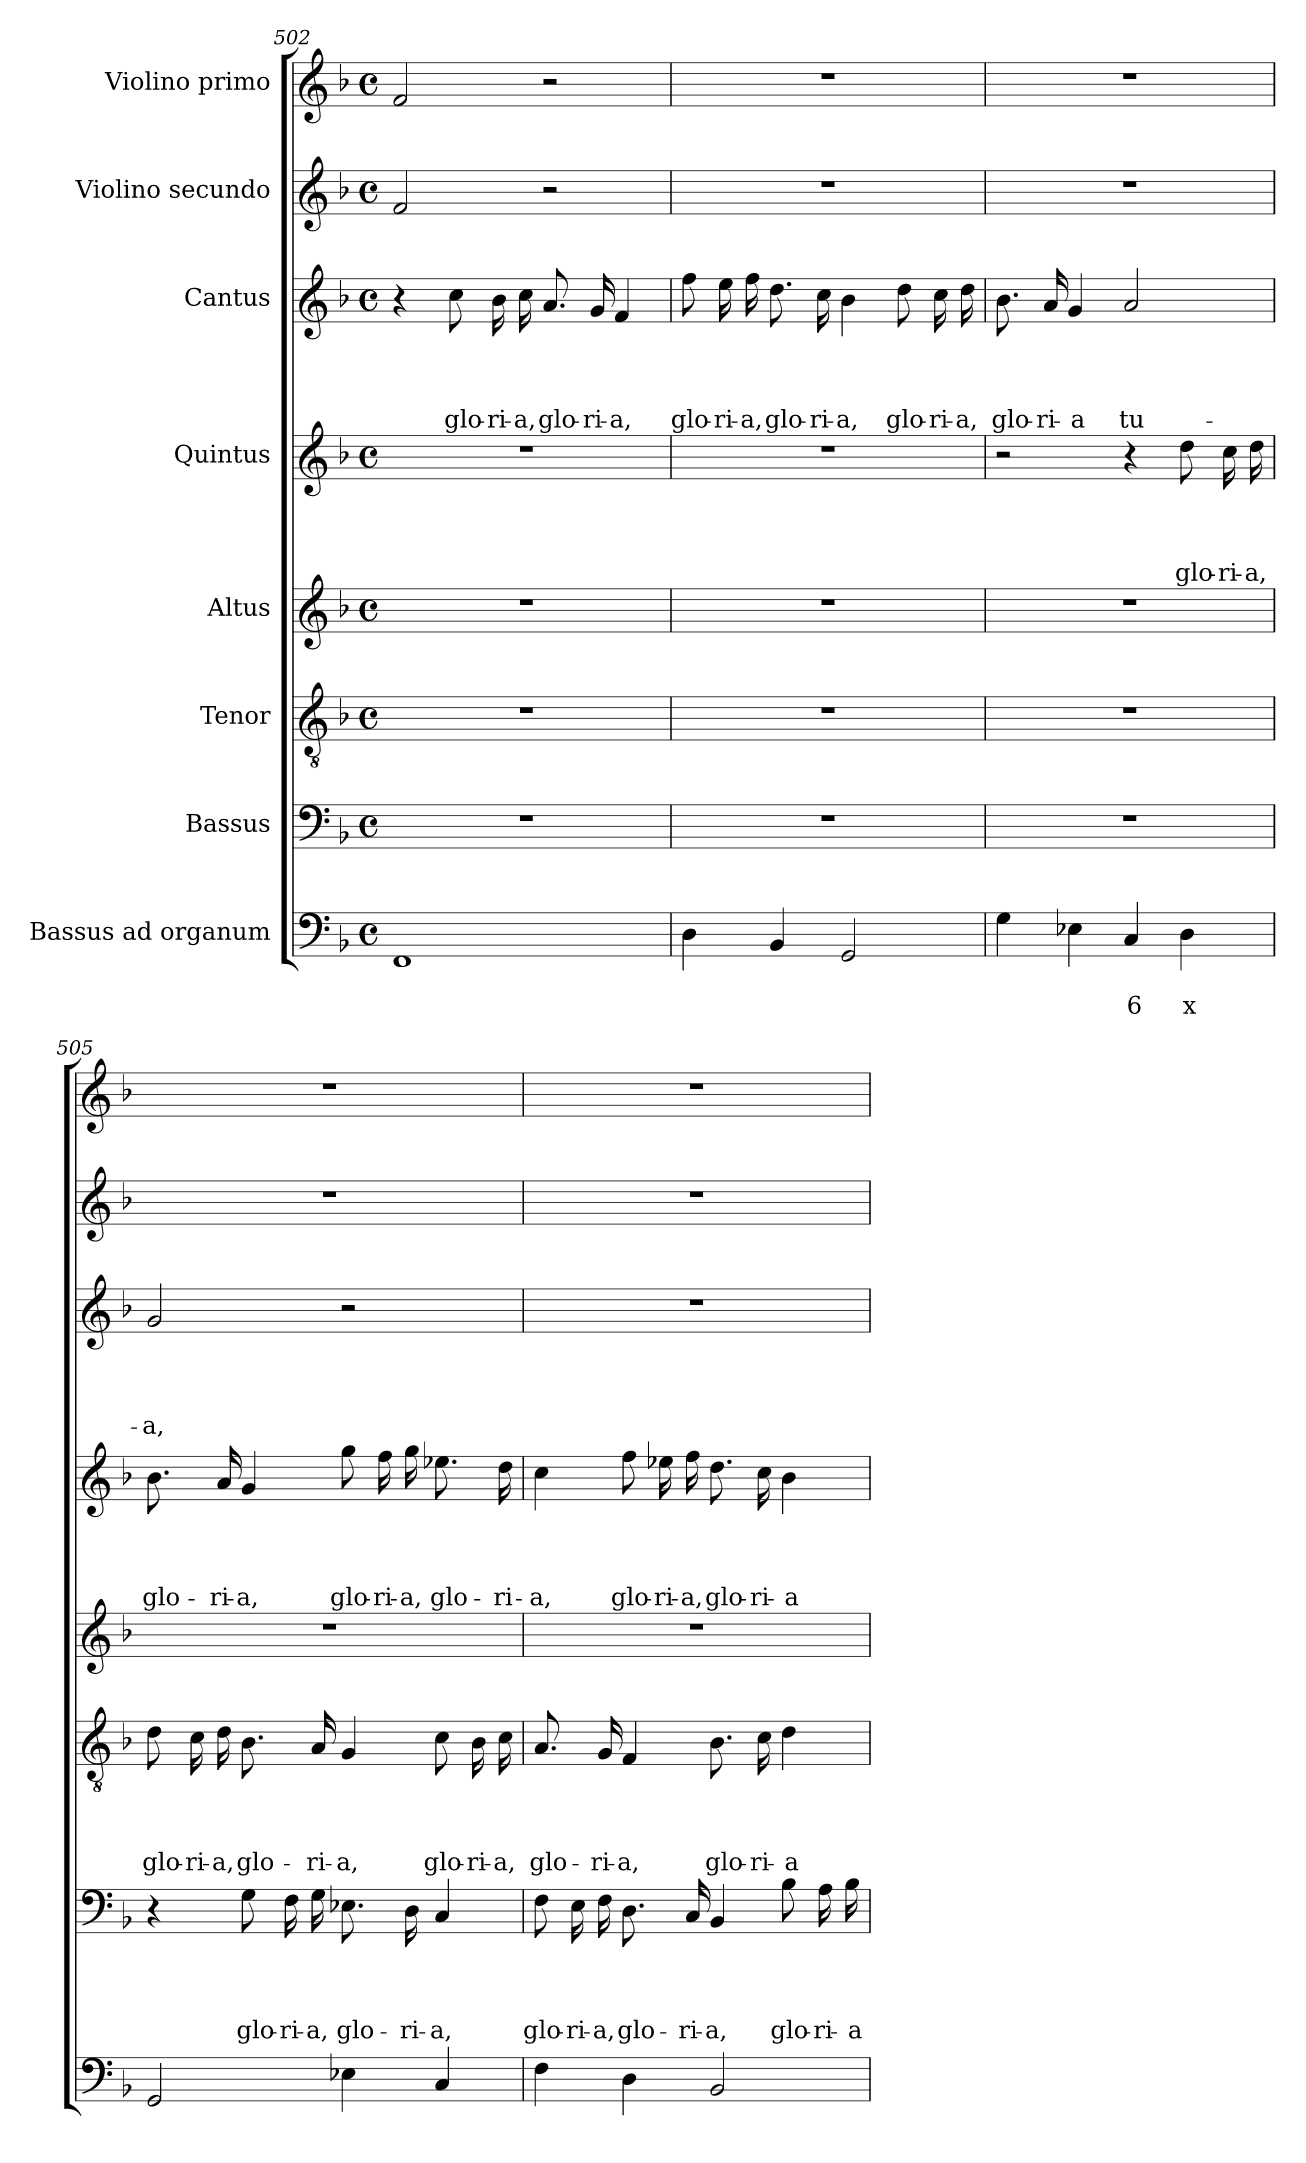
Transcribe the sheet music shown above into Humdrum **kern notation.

**kern	**text	**text	**kern	**text	**text	**text	**text	**kern	**text	**text	**text	**text	**kern	**kern	**text	**text	**text	**text	**kern	**text	**text	**text	**text	**kern	**kern
*part8	*part8	*part8	*part7	*part7	*part7	*part7	*part7	*part6	*part6	*part6	*part6	*part6	*part5	*part4	*part4	*part4	*part4	*part4	*part3	*part3	*part3	*part3	*part3	*part2	*part1
*staff8	*staff8	*staff8	*staff7	*staff7	*staff7	*staff7	*staff7	*staff6	*staff6	*staff6	*staff6	*staff6	*staff5	*staff4	*staff4	*staff4	*staff4	*staff4	*staff3	*staff3	*staff3	*staff3	*staff3	*staff2	*staff1
*I"Bassus ad  organum	*	*	*I"Bassus	*	*	*	*	*I"Tenor	*	*	*	*	*I"Altus	*I"Quintus	*	*	*	*	*I"Cantus	*	*	*	*	*I"Violino secundo	*I"Violino primo
*clefF4	*	*	*clefF4	*	*	*	*	*clefGv2	*	*	*	*	*clefG2	*clefG2	*	*	*	*	*clefG2	*	*	*	*	*clefG2	*clefG2
*k[b-]	*	*	*k[b-]	*	*	*	*	*k[b-]	*	*	*	*	*k[b-]	*k[b-]	*	*	*	*	*k[b-]	*	*	*	*	*k[b-]	*k[b-]
*F:	*	*	*F:	*	*	*	*	*F:	*	*	*	*	*F:	*F:	*	*	*	*	*F:	*	*	*	*	*F:	*F:
*M4/4	*	*	*M4/4	*	*	*	*	*M4/4	*	*	*	*	*M4/4	*M4/4	*	*	*	*	*M4/4	*	*	*	*	*M4/4	*M4/4
*met(c)	*	*	*met(c)	*	*	*	*	*met(c)	*	*	*	*	*met(c)	*met(c)	*	*	*	*	*met(c)	*	*	*	*	*met(c)	*met(c)
=502	=502	=502	=502	=502	=502	=502	=502	=502	=502	=502	=502	=502	=502	=502	=502	=502	=502	=502	=502	=502	=502	=502	=502	=502	=502
1FF	.	.	1r	.	.	.	.	1r	.	.	.	.	1r	1r	.	.	.	.	4r	.	.	.	.	2f/	2f/
!	!	!	!	!	!	!	!	!	!	!	!	!	!	!	!	!	!	!	!	!	!	!	!LO:LY:b	!	!
.	.	.	.	.	.	.	.	.	.	.	.	.	.	.	.	.	.	.	8cc\	.	.	.	glo-	.	.
!	!	!	!	!	!	!	!	!	!	!	!	!	!	!	!	!	!	!	!	!	!	!	!LO:LY:b	!	!
.	.	.	.	.	.	.	.	.	.	.	.	.	.	.	.	.	.	.	16b-\	.	.	.	-ri-	.	.
!	!	!	!	!	!	!	!	!	!	!	!	!	!	!	!	!	!	!	!	!	!	!	!LO:LY:b	!	!
.	.	.	.	.	.	.	.	.	.	.	.	.	.	.	.	.	.	.	16cc\	.	.	.	-a,	.	.
!	!	!	!	!	!	!	!	!	!	!	!	!	!	!	!	!	!	!	!	!	!	!	!LO:LY:b	!	!
.	.	.	.	.	.	.	.	.	.	.	.	.	.	.	.	.	.	.	8.a/	.	.	.	glo-	2r	2r
!	!	!	!	!	!	!	!	!	!	!	!	!	!	!	!	!	!	!	!	!	!	!	!LO:LY:b	!	!
.	.	.	.	.	.	.	.	.	.	.	.	.	.	.	.	.	.	.	16g/	.	.	.	-ri-	.	.
!	!	!	!	!	!	!	!	!	!	!	!	!	!	!	!	!	!	!	!	!	!	!	!LO:LY:b	!	!
.	.	.	.	.	.	.	.	.	.	.	.	.	.	.	.	.	.	.	4f/	.	.	.	-a,	.	.
=503	=503	=503	=503	=503	=503	=503	=503	=503	=503	=503	=503	=503	=503	=503	=503	=503	=503	=503	=503	=503	=503	=503	=503	=503	=503
!	!	!	!	!	!	!	!	!	!	!	!	!	!	!	!	!	!	!	!	!	!	!	!LO:LY:b	!	!
4D\	.	.	1r	.	.	.	.	1r	.	.	.	.	1r	1r	.	.	.	.	8ff\	.	.	.	glo-	1r	1r
!	!	!	!	!	!	!	!	!	!	!	!	!	!	!	!	!	!	!	!	!	!	!	!LO:LY:b	!	!
.	.	.	.	.	.	.	.	.	.	.	.	.	.	.	.	.	.	.	16ee\	.	.	.	-ri-	.	.
!	!	!	!	!	!	!	!	!	!	!	!	!	!	!	!	!	!	!	!	!	!	!	!LO:LY:b	!	!
.	.	.	.	.	.	.	.	.	.	.	.	.	.	.	.	.	.	.	16ff\	.	.	.	-a,	.	.
!	!	!	!	!	!	!	!	!	!	!	!	!	!	!	!	!	!	!	!	!	!	!	!LO:LY:b	!	!
4BB-/	.	.	.	.	.	.	.	.	.	.	.	.	.	.	.	.	.	.	8.dd\	.	.	.	glo-	.	.
!	!	!	!	!	!	!	!	!	!	!	!	!	!	!	!	!	!	!	!	!	!	!	!LO:LY:b	!	!
.	.	.	.	.	.	.	.	.	.	.	.	.	.	.	.	.	.	.	16cc\	.	.	.	-ri-	.	.
!	!	!	!	!	!	!	!	!	!	!	!	!	!	!	!	!	!	!	!	!	!	!	!LO:LY:b	!	!
2GG/	.	.	.	.	.	.	.	.	.	.	.	.	.	.	.	.	.	.	4b-\	.	.	.	-a,	.	.
!	!	!	!	!	!	!	!	!	!	!	!	!	!	!	!	!	!	!	!	!	!	!	!LO:LY:b	!	!
.	.	.	.	.	.	.	.	.	.	.	.	.	.	.	.	.	.	.	8dd\	.	.	.	glo-	.	.
!	!	!	!	!	!	!	!	!	!	!	!	!	!	!	!	!	!	!	!	!	!	!	!LO:LY:b	!	!
.	.	.	.	.	.	.	.	.	.	.	.	.	.	.	.	.	.	.	16cc\	.	.	.	-ri-	.	.
!	!	!	!	!	!	!	!	!	!	!	!	!	!	!	!	!	!	!	!	!	!	!	!LO:LY:b	!	!
.	.	.	.	.	.	.	.	.	.	.	.	.	.	.	.	.	.	.	16dd\	.	.	.	-a,	.	.
=504	=504	=504	=504	=504	=504	=504	=504	=504	=504	=504	=504	=504	=504	=504	=504	=504	=504	=504	=504	=504	=504	=504	=504	=504	=504
!	!	!	!	!	!	!	!	!	!	!	!	!	!	!	!	!	!	!	!	!	!	!	!LO:LY:b	!	!
4G\	.	.	1r	.	.	.	.	1r	.	.	.	.	1r	2r	.	.	.	.	8.b-\	.	.	.	glo-	1r	1r
!	!	!	!	!	!	!	!	!	!	!	!	!	!	!	!	!	!	!	!	!	!	!	!LO:LY:b	!	!
.	.	.	.	.	.	.	.	.	.	.	.	.	.	.	.	.	.	.	16a/	.	.	.	-ri-	.	.
!	!	!	!	!	!	!	!	!	!	!	!	!	!	!	!	!	!	!	!	!	!	!	!LO:LY:b	!	!
4E-X\	.	.	.	.	.	.	.	.	.	.	.	.	.	.	.	.	.	.	4g/	.	.	.	-a	.	.
!	!	!LO:LY:b	!	!	!	!	!	!	!	!	!	!	!	!	!	!	!	!	!	!	!	!	!LO:LY:b	!	!
4C/	.	6	.	.	.	.	.	.	.	.	.	.	.	4r	.	.	.	.	2a/	.	.	.	tu-	.	.
!	!	!LO:LY:b	!	!	!	!	!	!	!	!	!	!	!	!	!	!	!	!LO:LY:b	!	!	!	!	!	!	!
4D\	.	x	.	.	.	.	.	.	.	.	.	.	.	8dd\	.	.	.	glo-	.	.	.	.	.	.	.
!	!	!	!	!	!	!	!	!	!	!	!	!	!	!	!	!	!	!LO:LY:b	!	!	!	!	!	!	!
.	.	.	.	.	.	.	.	.	.	.	.	.	.	16cc\	.	.	.	-ri-	.	.	.	.	.	.	.
!	!	!	!	!	!	!	!	!	!	!	!	!	!	!	!	!	!	!LO:LY:b	!	!	!	!	!	!	!
.	.	.	.	.	.	.	.	.	.	.	.	.	.	16dd\	.	.	.	-a,	.	.	.	.	.	.	.
=505	=505	=505	=505	=505	=505	=505	=505	=505	=505	=505	=505	=505	=505	=505	=505	=505	=505	=505	=505	=505	=505	=505	=505	=505	=505
!	!	!	!	!	!	!	!	!	!	!	!	!LO:LY:b	!	!	!	!	!	!LO:LY:b	!	!	!	!	!LO:LY:b	!	!
2GG/	.	.	4r	.	.	.	.	8d\	.	.	.	glo-	1r	8.b-\	.	.	.	glo-	2g/	.	.	.	-a,	1r	1r
!	!	!	!	!	!	!	!	!	!	!	!	!LO:LY:b	!	!	!	!	!	!	!	!	!	!	!	!	!
.	.	.	.	.	.	.	.	16c\	.	.	.	-ri-	.	.	.	.	.	.	.	.	.	.	.	.	.
!	!	!	!	!	!	!	!	!	!	!	!	!LO:LY:b	!	!	!	!	!	!LO:LY:b	!	!	!	!	!	!	!
.	.	.	.	.	.	.	.	16d\	.	.	.	-a,	.	16a/	.	.	.	-ri-	.	.	.	.	.	.	.
!	!	!	!	!	!	!	!LO:LY:b	!	!	!	!	!LO:LY:b	!	!	!	!	!	!LO:LY:b	!	!	!	!	!	!	!
.	.	.	8G\	.	.	.	glo-	8.B-\	.	.	.	glo-	.	4g/	.	.	.	-a,	.	.	.	.	.	.	.
!	!	!	!	!	!	!	!LO:LY:b	!	!	!	!	!	!	!	!	!	!	!	!	!	!	!	!	!	!
.	.	.	16F\	.	.	.	-ri-	.	.	.	.	.	.	.	.	.	.	.	.	.	.	.	.	.	.
!	!	!	!	!	!	!	!LO:LY:b	!	!	!	!	!LO:LY:b	!	!	!	!	!	!	!	!	!	!	!	!	!
.	.	.	16G\	.	.	.	-a,	16A/	.	.	.	-ri-	.	.	.	.	.	.	.	.	.	.	.	.	.
!	!	!	!	!	!	!	!LO:LY:b	!	!	!	!	!LO:LY:b	!	!	!	!	!	!LO:LY:b	!	!	!	!	!	!	!
4E-X\	.	.	8.E-X\	.	.	.	glo-	4G/	.	.	.	-a,	.	8gg\	.	.	.	glo-	2r	.	.	.	.	.	.
!	!	!	!	!	!	!	!	!	!	!	!	!	!	!	!	!	!	!LO:LY:b	!	!	!	!	!	!	!
.	.	.	.	.	.	.	.	.	.	.	.	.	.	16ff\	.	.	.	-ri-	.	.	.	.	.	.	.
!	!	!	!	!	!	!	!LO:LY:b	!	!	!	!	!	!	!	!	!	!	!LO:LY:b	!	!	!	!	!	!	!
.	.	.	16D\	.	.	.	-ri-	.	.	.	.	.	.	16gg\	.	.	.	-a,	.	.	.	.	.	.	.
!	!	!	!	!	!	!	!LO:LY:b	!	!	!	!	!LO:LY:b	!	!	!	!	!	!LO:LY:b	!	!	!	!	!	!	!
4C/	.	.	4C/	.	.	.	-a,	8c\	.	.	.	glo-	.	8.ee-X\	.	.	.	glo-	.	.	.	.	.	.	.
!	!	!	!	!	!	!	!	!	!	!	!	!LO:LY:b	!	!	!	!	!	!	!	!	!	!	!	!	!
.	.	.	.	.	.	.	.	16B-\	.	.	.	-ri-	.	.	.	.	.	.	.	.	.	.	.	.	.
!	!	!	!	!	!	!	!	!	!	!	!	!LO:LY:b	!	!	!	!	!	!LO:LY:b	!	!	!	!	!	!	!
.	.	.	.	.	.	.	.	16c\	.	.	.	-a,	.	16dd\	.	.	.	-ri-	.	.	.	.	.	.	.
!!LO:LB:g=z
=506	=506	=506	=506	=506	=506	=506	=506	=506	=506	=506	=506	=506	=506	=506	=506	=506	=506	=506	=506	=506	=506	=506	=506	=506	=506
!	!	!	!	!	!	!	!LO:LY:b	!	!	!	!	!LO:LY:b	!	!	!	!	!	!LO:LY:b	!	!	!	!	!	!	!
4F\	.	.	8F\	.	.	.	glo-	8.A/	.	.	.	glo-	1r	4cc\	.	.	.	-a,	1r	.	.	.	.	1r	1r
!	!	!	!	!	!	!	!LO:LY:b	!	!	!	!	!	!	!	!	!	!	!	!	!	!	!	!	!	!
.	.	.	16E\	.	.	.	-ri-	.	.	.	.	.	.	.	.	.	.	.	.	.	.	.	.	.	.
!	!	!	!	!	!	!	!LO:LY:b	!	!	!	!	!LO:LY:b	!	!	!	!	!	!	!	!	!	!	!	!	!
.	.	.	16F\	.	.	.	-a,	16G/	.	.	.	-ri-	.	.	.	.	.	.	.	.	.	.	.	.	.
!	!	!	!	!	!	!	!LO:LY:b	!	!	!	!	!LO:LY:b	!	!	!	!	!	!LO:LY:b	!	!	!	!	!	!	!
4D\	.	.	8.D\	.	.	.	glo-	4F/	.	.	.	-a,	.	8ff\	.	.	.	glo-	.	.	.	.	.	.	.
!	!	!	!	!	!	!	!	!	!	!	!	!	!	!	!	!	!	!LO:LY:b	!	!	!	!	!	!	!
.	.	.	.	.	.	.	.	.	.	.	.	.	.	16ee-X\	.	.	.	-ri-	.	.	.	.	.	.	.
!	!	!	!	!	!	!	!LO:LY:b	!	!	!	!	!	!	!	!	!	!	!LO:LY:b	!	!	!	!	!	!	!
.	.	.	16C/	.	.	.	-ri-	.	.	.	.	.	.	16ff\	.	.	.	-a,	.	.	.	.	.	.	.
!	!	!	!	!	!	!	!LO:LY:b	!	!	!	!	!LO:LY:b	!	!	!	!	!	!LO:LY:b	!	!	!	!	!	!	!
2BB-/	.	.	4BB-/	.	.	.	-a,	8.B-\	.	.	.	glo-	.	8.dd\	.	.	.	glo-	.	.	.	.	.	.	.
!	!	!	!	!	!	!	!	!	!	!	!	!LO:LY:b	!	!	!	!	!	!LO:LY:b	!	!	!	!	!	!	!
.	.	.	.	.	.	.	.	16c\	.	.	.	-ri-	.	16cc\	.	.	.	-ri-	.	.	.	.	.	.	.
!	!	!	!	!	!	!	!LO:LY:b	!	!	!	!	!LO:LY:b	!	!	!	!	!	!LO:LY:b	!	!	!	!	!	!	!
.	.	.	8B-\	.	.	.	glo-	4d\	.	.	.	-a	.	4b-\	.	.	.	-a	.	.	.	.	.	.	.
!	!	!	!	!	!	!	!LO:LY:b	!	!	!	!	!	!	!	!	!	!	!	!	!	!	!	!	!	!
.	.	.	16A\	.	.	.	-ri-	.	.	.	.	.	.	.	.	.	.	.	.	.	.	.	.	.	.
!	!	!	!	!	!	!	!LO:LY:b	!	!	!	!	!	!	!	!	!	!	!	!	!	!	!	!	!	!
.	.	.	16B-\	.	.	.	-a	.	.	.	.	.	.	.	.	.	.	.	.	.	.	.	.	.	.
=	=	=	=	=	=	=	=	=	=	=	=	=	=	=	=	=	=	=	=	=	=	=	=	=	=
*-	*-	*-	*-	*-	*-	*-	*-	*-	*-	*-	*-	*-	*-	*-	*-	*-	*-	*-	*-	*-	*-	*-	*-	*-	*-
